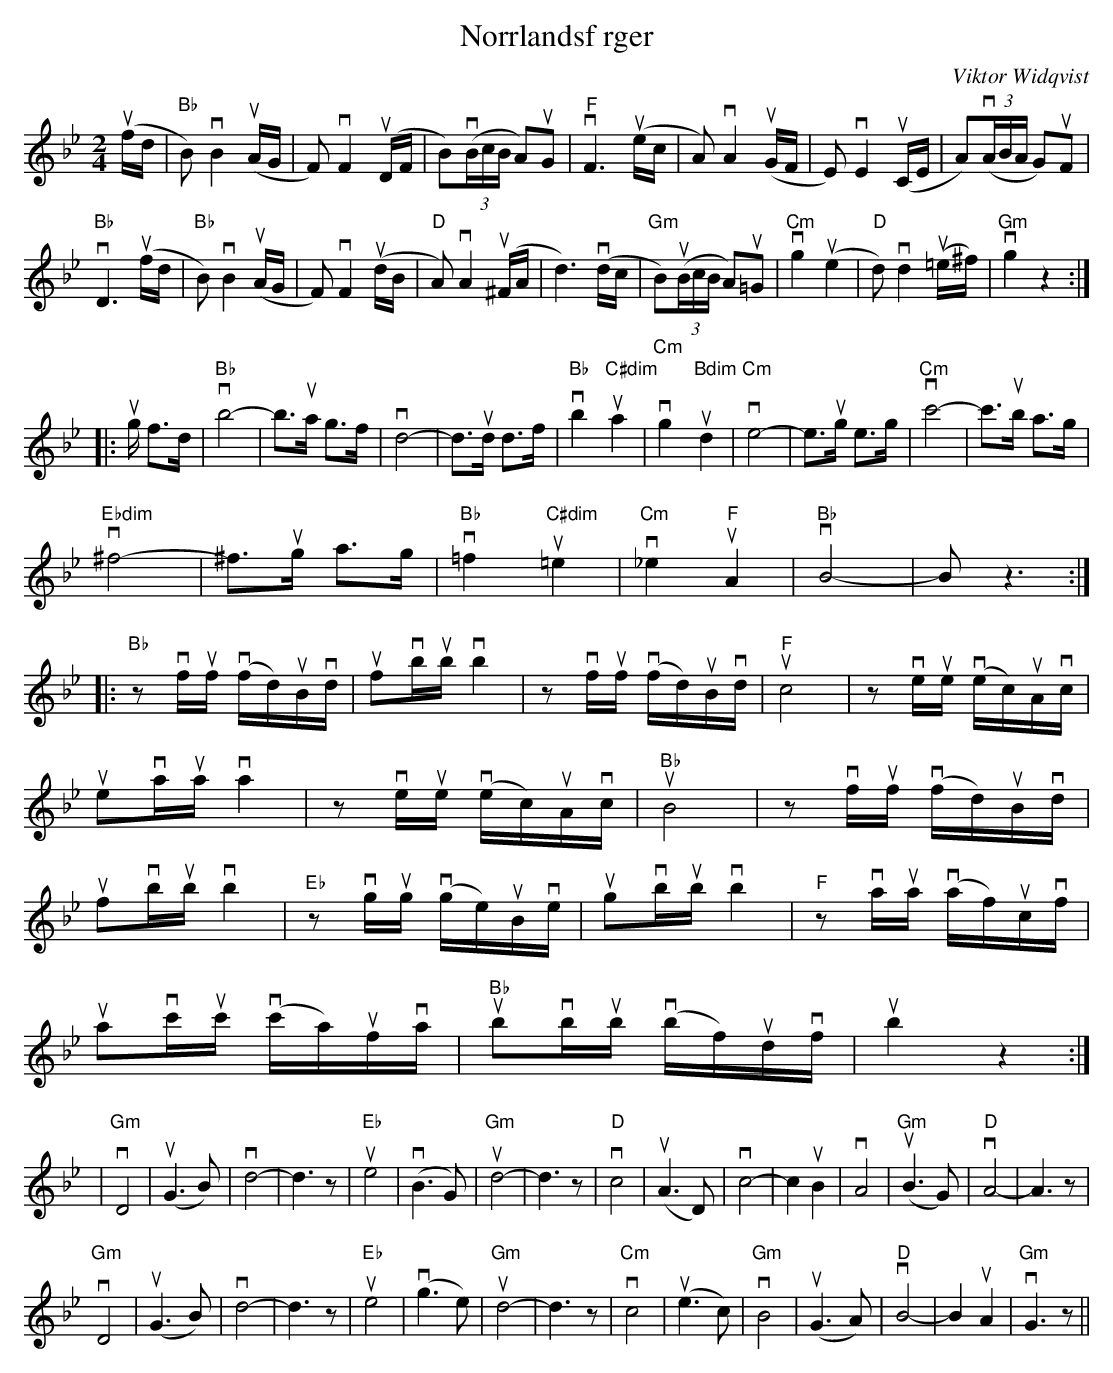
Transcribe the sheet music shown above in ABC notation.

X:1
T:Norrlandsf rger
M:2/4
C:Viktor Widqvist
L:1/8
K:Bb
u(f/d/ |"Bb" B)vB2u(A/G/ | F)vF2u(D/F/ | B)(v(3B/c/B/ A)uG | "F"vF3u(e/c/ | A)vA2u(G/F/ | E)vE2u(C/E/ | A)(v(3A/B/A/ G)uF |
"Bb" vD3u(f/d/ | "Bb" B)vB2 u(A/G/ | F)vF2u(d/B/ | "D"A)vA2u(^F/A/ | d3)v(d/c/ | "Gm"B)(u(3B/c/B/ A)u=G | "Cm"vg2 (u'e2 | "D"d)vd2u(=e/^f/) | "Gm"vg2z2 :|
|:ug/ f>d | "Bb"vb4- |b3/ua/ g>f | vd4- |d3/ud/ d>f | "Bb"vb2 "C#dim"ua2 | "Cm"vg2 "Bdim"ud2 | "Cm"ve4- |e3/ug/ e>g |"Cm" vc'4- | c'3/ub/ a>g |
"Ebdim"v^f4- |^f3/ug/ a>g | "Bb"v=f2 "C#dim"u=e2 | "Cm"v_e2 "F"uA2 | "Bb"vB4- | B z3 :|
|:"Bb"zvf/2uf/2 (vf/2d/)2uB/2vd/2 | ufvb/2ub/2 vb2 |zvf/2uf/2 (vf/2d/2)uB/2vd/2 | "F"uc4 |zve/2ue/2 (ve/2c/2)uA/2vc/2 |
ueva/2ua/2 va2 |zve/2ue/2 (ve/2c/2)uA/2vc/2 | "Bb"uB4 |zvf/2uf/2 v(f/2d/2)uB/2vd/2 |
ufvb/2ub/2 vb2 |"Eb"zvg/2ug/2 (vg/2e/2)uB/2ve/2 | ugvb/2ub/2 vb2 |"F"zva/2ua/2 (va/2f/2)uc/2vf/2 |
uavc'/2uc'/2 (vc'/2a/2)uf/2va/2 | "Bb"ubvb/2ub/2 v(b/2f/2)ud/2vf/2 | ub2z2 :|
K:Gm
|"Gm" vD4 | u(G2>B2) | vd4- |d3z| "Eb"ue4 | v(B2>G2) | "Gm"ud4- |d3z| "D"vc4 | u(A2>D2) | vc4- | c2 uB2 | vA4 | "Gm"u(B2>G2) | "D" vA4- | A3z|
"Gm"vD4 | u(G2>B2) | vd4- |d3z| "Eb"ue4 | v(g2>e2) | "Gm"ud4- |d3z|  "Cm"vc4 | u(e2>c2) | "Gm"vB4 | u(G2>A2) | "D"vB4- | B2 uA2 | "Gm"vG3z ||
